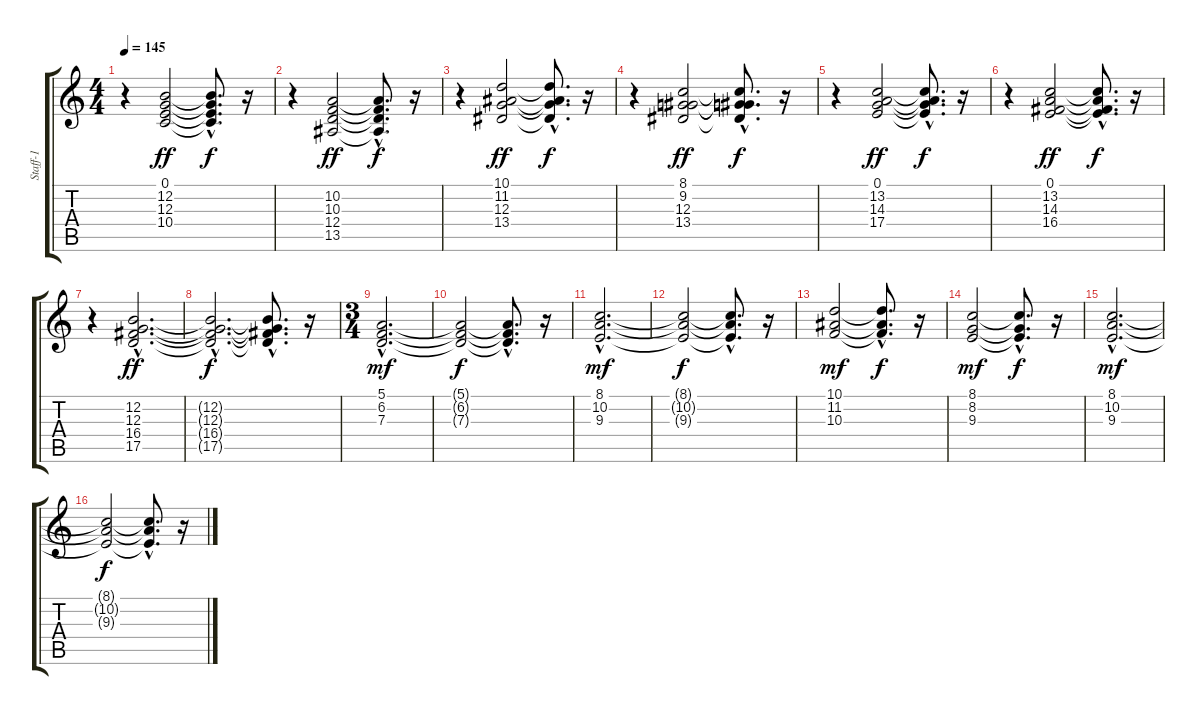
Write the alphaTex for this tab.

\track ("Staff-1" "Staff-1") {instrument stringensemble1}
\staff {score tabs}
\tuning (E4 B3 G3 D3 A2 E2) {hide}
\ts (4 4)
\tempo 145
\clef g2
\ks c
r.4{dy f} (0.1 12.2 12.3 10.4).2{dy ff} (0.1{hac t} 12.2{hac t} 12.3{hac t} 10.4{hac t}).8{d dy f} r.16 |
r.4 (10.2 10.3 12.4 13.5).2{dy ff} (10.2{hac t} 10.3{hac t} 12.4{hac t} 13.5{hac t}).8{d dy f} r.16 |
r.4 (10.1 11.2 12.3 13.4).2{dy ff} (10.1{hac t} 11.2{hac t} 12.3{hac t} 13.4{hac t}).8{d dy f} r.16 |
r.4 (8.1 9.2 12.3 13.4).2{dy ff} (8.1{hac t} 9.2{hac t} 12.3{hac t} 13.4{hac t}).8{d dy f} r.16 |
r.4 (0.1 13.2 14.3 17.4).2{dy ff} (0.1{hac t} 13.2{hac t} 14.3{hac t} 17.4{hac t}).8{d dy f} r.16 |
r.4 (0.1 13.2 14.3 16.4).2{dy ff} (0.1{hac t} 13.2{hac t} 14.3{hac t} 16.4{hac t}).8{d dy f} r.16 |
r.4 (12.2{hac} 12.3{hac} 16.4{hac} 17.5{hac}).2{d dy ff} |
(12.2{hac t} 12.3{hac t} 16.4{hac t} 17.5{hac t}).2{d dy f} (12.2{hac t} 12.3{hac t} 16.4{hac t} 17.5{hac t}).8{d} r.16 |
\ts (3 4)
(5.1{hac} 6.2{hac} 7.3{hac}).2{d dy mf} |
(5.1{t} 6.2{t} 7.3{t}).2{dy f} (5.1{hac t} 6.2{hac t} 7.3{hac t}).8{d} r.16 |
(8.1{hac} 10.2{hac} 9.3{hac}).2{d dy mf} |
(8.1{t} 10.2{t} 9.3{t}).2{dy f} (8.1{hac t} 10.2{hac t} 9.3{hac t}).8{d} r.16 |
(10.1 11.2 10.3).2{dy mf} (10.1{hac t} 11.2{hac t} 10.3{hac t}).8{d dy f} r.16 |
(8.1 8.2 9.3).2{dy mf} (8.1{hac t} 8.2{hac t} 9.3{hac t}).8{d dy f} r.16 |
(8.1{hac} 10.2{hac} 9.3{hac}).2{d dy mf} |
(8.1{t} 10.2{t} 9.3{t}).2{dy f} (8.1{hac t} 10.2{hac t} 9.3{hac t}).8{d} r.16
